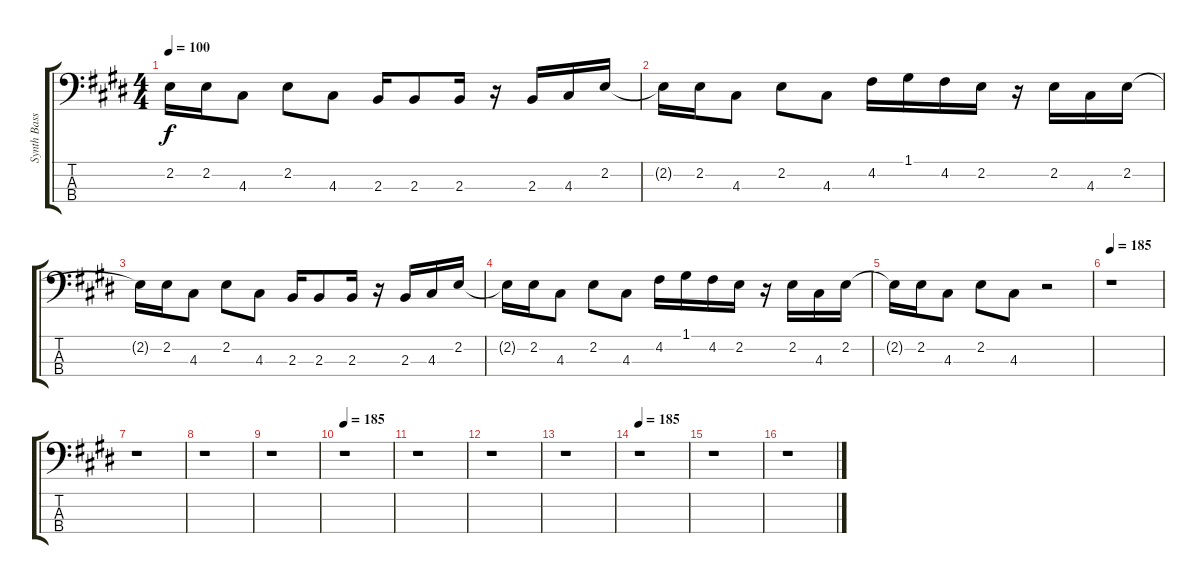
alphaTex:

\track ("Synth Bass" "Synth Bass") {instrument synthbass1}
\staff {score tabs}
\tuning (G2 D2 A1 E1) {hide}
\ts (4 4)
\tempo 100
\clef f4
\ks e
2.2{t}.16{dy f} 2.2.16 4.3.8 2.2.8 4.3.8 2.3.16 2.3.8 2.3.16 r.16 2.3.16 4.3.16 2.2.16 |
2.2{t}.16 2.2.16 4.3.8 2.2.8 4.3.8 4.2.16 1.1.16 4.2.16 2.2.16 r.16 2.2.16 4.3.16 2.2.16 |
2.2{t}.16 2.2.16 4.3.8 2.2.8 4.3.8 2.3.16 2.3.8 2.3.16 r.16 2.3.16 4.3.16 2.2.16 |
2.2{t}.16 2.2.16 4.3.8 2.2.8 4.3.8 4.2.16 1.1.16 4.2.16 2.2.16 r.16 2.2.16 4.3.16 2.2.16 |
2.2{t}.16 2.2.16 4.3.8 2.2.8 4.3.8 r.2 |
\tempo 185
r.1 |
r.1 |
r.1 |
r.1 |
\tempo 185
r.1 |
r.1 |
r.1 |
r.1 |
\tempo 185
r.1 |
r.1 |
r.1
